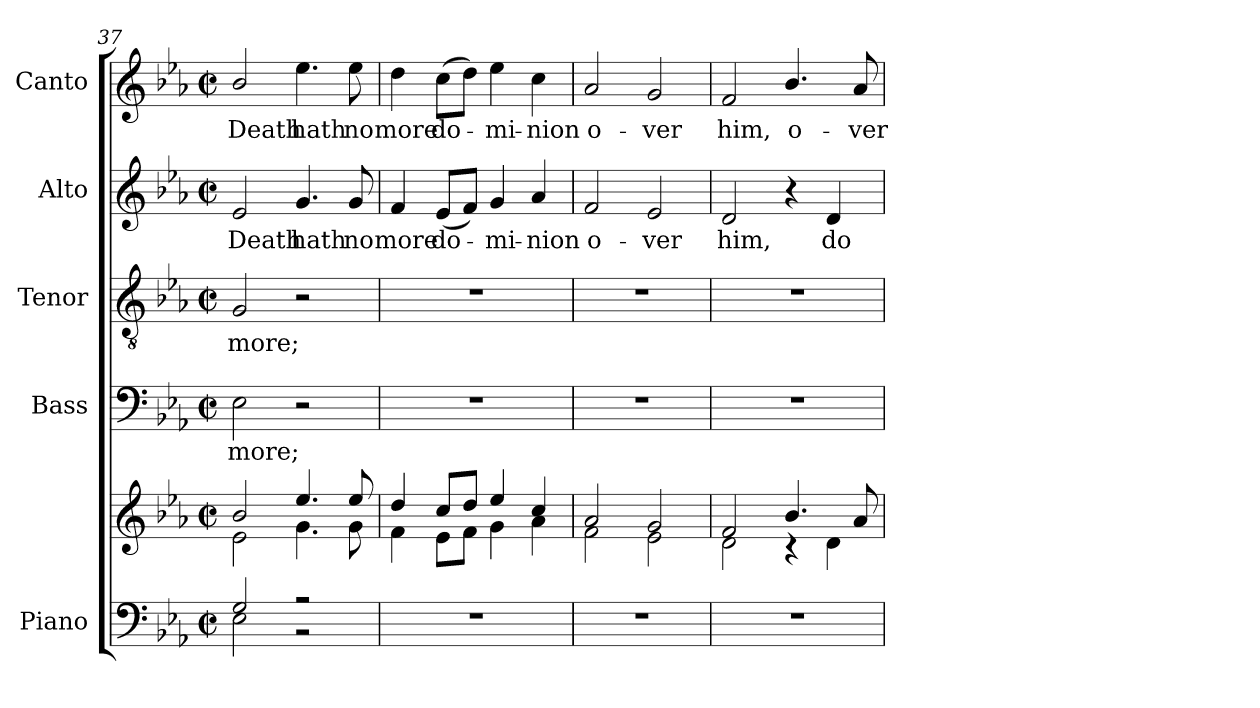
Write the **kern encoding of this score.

**kern	**kern	**kern	**text	**kern	**text	**kern	**text	**kern	**text
*part5	*part5	*part4	*part4	*part3	*part3	*part2	*part2	*part1	*part1
*staff6	*staff5	*staff4	*staff4	*staff3	*staff3	*staff2	*staff2	*staff1	*staff1
*I"Piano	*	*I"Bass	*	*I"Tenor	*	*I"Alto	*	*I"Canto	*
*I'Pno.	*	*I'B.	*	*I'T.	*	*I'A.	*	*	*
*clefF4	*clefG2	*clefF4	*	*clefGv2	*	*clefG2	*	*clefG2	*
*	*	*	*	*ITrd7c12	*	*	*	*	*
*k[b-e-a-]	*k[b-e-a-]	*k[b-e-a-]	*	*k[b-e-a-]	*	*k[b-e-a-]	*	*k[b-e-a-]	*
*E-:	*E-:	*E-:	*	*E-:	*	*E-:	*	*E-:	*
*M2/2	*M2/2	*M2/2	*	*M2/2	*	*M2/2	*	*M2/2	*
*met(c|)	*met(c|)	*met(c|)	*	*met(c|)	*	*met(c|)	*	*met(c|)	*
=37	=37	=37	=37	=37	=37	=37	=37	=37	=37
*^	*^	*	*	*	*	*	*	*	*
!	!	!	!	!	!LO:LY:b:color=#000000	!	!	!	!	!	!
!	!	!	!	!	!	!	!LO:LY:b:color=#000000	!	!	!	!
!	!	!	!	!	!	!	!	!	!LO:LY:b:color=#000000	!	!
!	!	!	!	!	!	!	!	!	!	!	!LO:LY:b:color=#000000
2Gi/	2E-i\	2b-i/	2e-i\	2E-i\	more;	2GGi/	more;	2e-i/	Death	2b-i/	Death
!	!	!	!	!	!	!	!	!	!LO:LY:b:color=#000000	!	!
!	!	!	!	!	!	!	!	!	!	!	!LO:LY:b:color=#000000
2r	2r	4.ee-i/	4.gi\	2r	.	2r	.	4.gi/	hath	4.ee-i\	hath
!	!	!	!	!	!	!	!	!	!LO:LY:b:color=#000000	!	!
!	!	!	!	!	!	!	!	!	!	!	!LO:LY:b:color=#000000
.	.	8ee-i/	8gi\	.	.	.	.	8gi/	no	8ee-i\	no
*v	*v	*	*	*	*	*	*	*	*	*	*
=38	=38	=38	=38	=38	=38	=38	=38	=38	=38	=38
!	!	!	!	!	!	!	!	!LO:LY:b:color=#000000	!	!
!	!	!	!	!	!	!	!	!	!	!LO:LY:b:color=#000000
1r	4ddi/	4fi\	1r	.	1r	.	4fi/	more	4ddi\	more
!	!	!	!	!	!	!	!	!LO:LY:b:color=#000000	!	!
!	!	!	!	!	!	!	!	!	!	!LO:LY:b:color=#000000
.	8cci/L	8e-i\L	.	.	.	.	(8e-i/L	do-	(8cci\L	do-
.	8ddi/J	8fi\J	.	.	.	.	8fi/J)	.	8ddi\J)	.
!	!	!	!	!	!	!	!	!LO:LY:b:color=#000000	!	!
!	!	!	!	!	!	!	!	!	!	!LO:LY:b:color=#000000
.	4ee-i/	4gi\	.	.	.	.	4gi/	-mi-	4ee-i\	-mi-
!	!	!	!	!	!	!	!	!LO:LY:b:color=#000000	!	!
!	!	!	!	!	!	!	!	!	!	!LO:LY:b:color=#000000
.	4cci/	4a-i\	.	.	.	.	4a-i/	-nion	4cci\	-nion
=39	=39	=39	=39	=39	=39	=39	=39	=39	=39	=39
!	!	!	!	!	!	!	!	!LO:LY:b:color=#000000	!	!
!	!	!	!	!	!	!	!	!	!	!LO:LY:b:color=#000000
1r	2a-i/	2fi\	1r	.	1r	.	2fi/	o-	2a-i/	o-
!	!	!	!	!	!	!	!	!LO:LY:b:color=#000000	!	!
!	!	!	!	!	!	!	!	!	!	!LO:LY:b:color=#000000
.	2gi/	2e-i\	.	.	.	.	2e-i/	-ver	2gi/	-ver
!!LO:PB:g=z
=40	=40	=40	=40	=40	=40	=40	=40	=40	=40	=40
!	!	!	!	!	!	!	!	!LO:LY:b:color=#000000	!	!
!	!	!	!	!	!	!	!	!	!	!LO:LY:b:color=#000000
1r	2fi/	2di\	1r	.	1r	.	2di/	him,	2fi/	him,
!	!	!	!	!	!	!	!	!	!	!LO:LY:b:color=#000000
.	4.b-i/	4r	.	.	.	.	4r	.	4.b-i/	o-
!	!	!	!	!	!	!	!	!LO:LY:b:color=#000000	!	!
.	.	4di\	.	.	.	.	4di/	do-	.	.
!	!	!	!	!	!	!	!	!	!	!LO:LY:b:color=#000000
.	8a-i/	.	.	.	.	.	.	.	8a-i/	-ver
*	*v	*v	*	*	*	*	*	*	*	*
=	=	=	=	=	=	=	=	=	=
*-	*-	*-	*-	*-	*-	*-	*-	*-	*-
